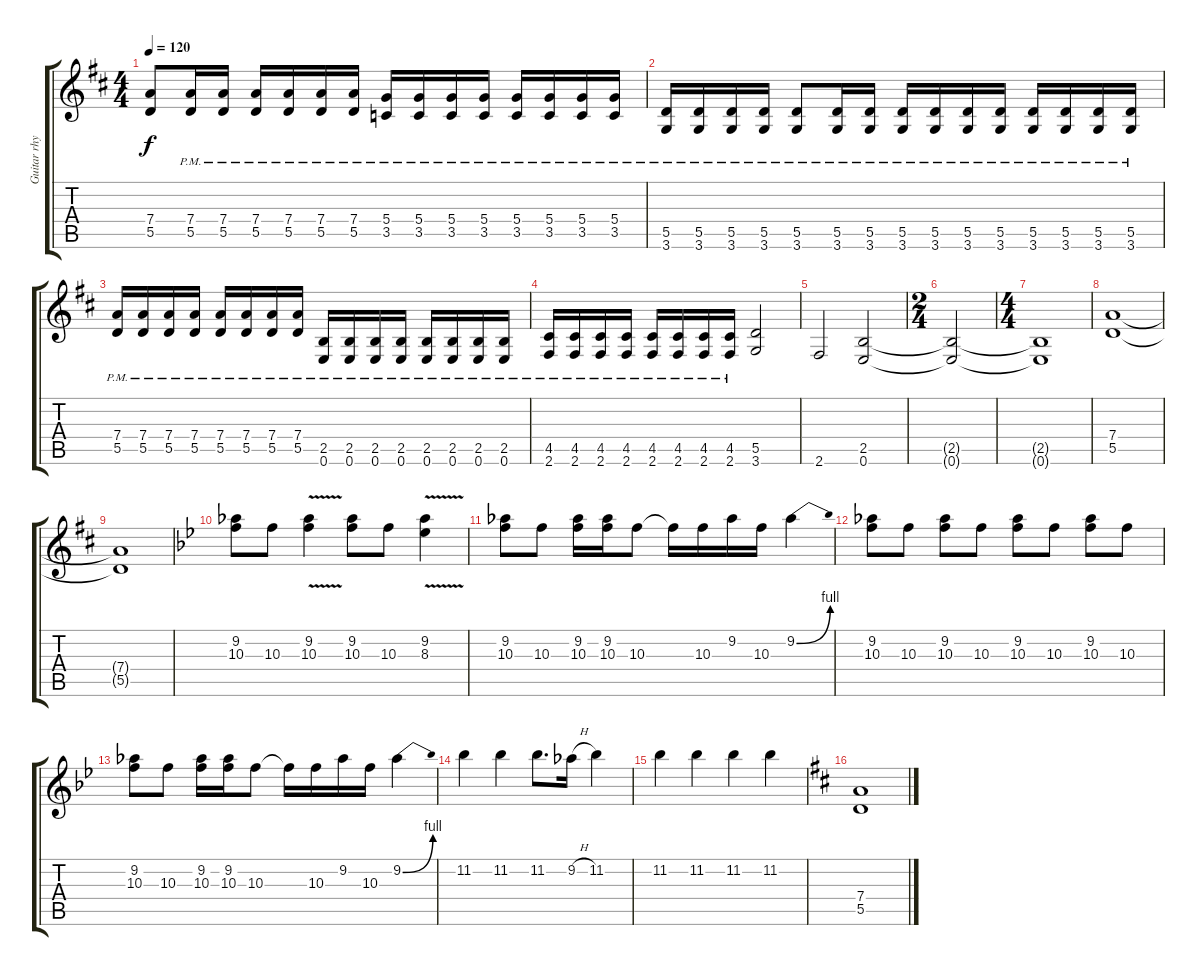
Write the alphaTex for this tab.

\track ("Guitar rhythm 1" "Guitar rhy") {instrument overdrivenguitar}
\staff {score tabs}
\tuning (E4 B3 G3 D3 A2 E2) {hide}
\ts (4 4)
\tempo 120
\clef g2
\ks d
(7.4 5.5).8{dy f} (7.4{pm} 5.5{pm}).16 (7.4{pm} 5.5{pm}).16 (7.4{pm} 5.5{pm}).16 (7.4{pm} 5.5{pm}).16 (7.4{pm} 5.5{pm}).16 (7.4{pm} 5.5{pm}).16 (5.4{pm} 3.5{pm}).16 (5.4{pm} 3.5{pm}).16 (5.4{pm} 3.5{pm}).16 (5.4{pm} 3.5{pm}).16 (5.4{pm} 3.5{pm}).16 (5.4{pm} 3.5{pm}).16 (5.4{pm} 3.5{pm}).16 (5.4 3.5{pm}).16 |
(5.5{pm} 3.6).16 (5.5{pm} 3.6{pm}).16 (5.5{pm} 3.6{pm}).16 (5.5{pm} 3.6{pm}).16 (5.5{pm} 3.6{pm}).8 (5.5{pm} 3.6{pm}).16 (5.5{pm} 3.6{pm}).16 (5.5{pm} 3.6{pm}).16 (5.5{pm} 3.6{pm}).16 (5.5{pm} 3.6{pm}).16 (5.5{pm} 3.6{pm}).16 (5.5{pm} 3.6{pm}).16 (5.5{pm} 3.6{pm}).16 (5.5{pm} 3.6{pm}).16 (5.5 3.6{pm}).16 |
(7.4{pm} 5.5{pm}).16 (7.4{pm} 5.5{pm}).16 (7.4{pm} 5.5{pm}).16 (7.4{pm} 5.5{pm}).16 (7.4{pm} 5.5{pm}).16 (7.4{pm} 5.5{pm}).16 (7.4 5.5{pm}).16 (7.4 5.5{pm}).16 (2.5{pm} 0.6{pm}).16 (2.5{pm} 0.6{pm}).16 (2.5{pm} 0.6{pm}).16 (2.5{pm} 0.6{pm}).16 (2.5{pm} 0.6{pm}).16 (2.5{pm} 0.6{pm}).16 (2.5{pm} 0.6{pm}).16 (2.5{pm} 0.6{pm}).16 |
(4.5{pm} 2.6{pm}).16 (4.5{pm} 2.6{pm}).16 (4.5{pm} 2.6{pm}).16 (4.5{pm} 2.6{pm}).16 (4.5{pm} 2.6{pm}).16 (4.5{pm} 2.6{pm}).16 (4.5{pm} 2.6{pm}).16 (4.5{pm} 2.6{pm}).16 (5.5 3.6).2 |
2.6.2 (2.5 0.6).2 |
\ts (2 4)
(2.5{t} 0.6{t}).2 |
\ts (4 4)
(2.5{t} 0.6{t}).1 |
(7.4 5.5).1 |
(7.4{t} 5.5{t}).1 |
\ks bb
(9.2 10.3).8 10.3.8 (9.2{v} 10.3{v}).4 (9.2 10.3).8 10.3.8 (9.2{v} 8.3{v}).4 |
(9.2 10.3).8 10.3.8 (9.2 10.3).16 (9.2 10.3).16 10.3.8 10.3{t}.16 10.3.16 9.2.16 10.3.16 9.2{be (bend 0 0 60 4)}.4 |
(9.2 10.3).8 10.3.8 (9.2 10.3).8 10.3.8 (9.2 10.3).8 10.3.8 (9.2 10.3).8 10.3.8 |
(9.2 10.3).8 10.3.8 (9.2 10.3).16 (9.2 10.3).16 10.3.8 10.3{t}.16 10.3.16 9.2.16 10.3.16 9.2{be (bend 0 0 60 4)}.4 |
11.2.4 11.2.4 11.2.8{d} 9.2{h}.16 11.2.4 |
11.2.4 11.2.4 11.2.4 11.2.4 |
\ks d
(7.4 5.5).1
